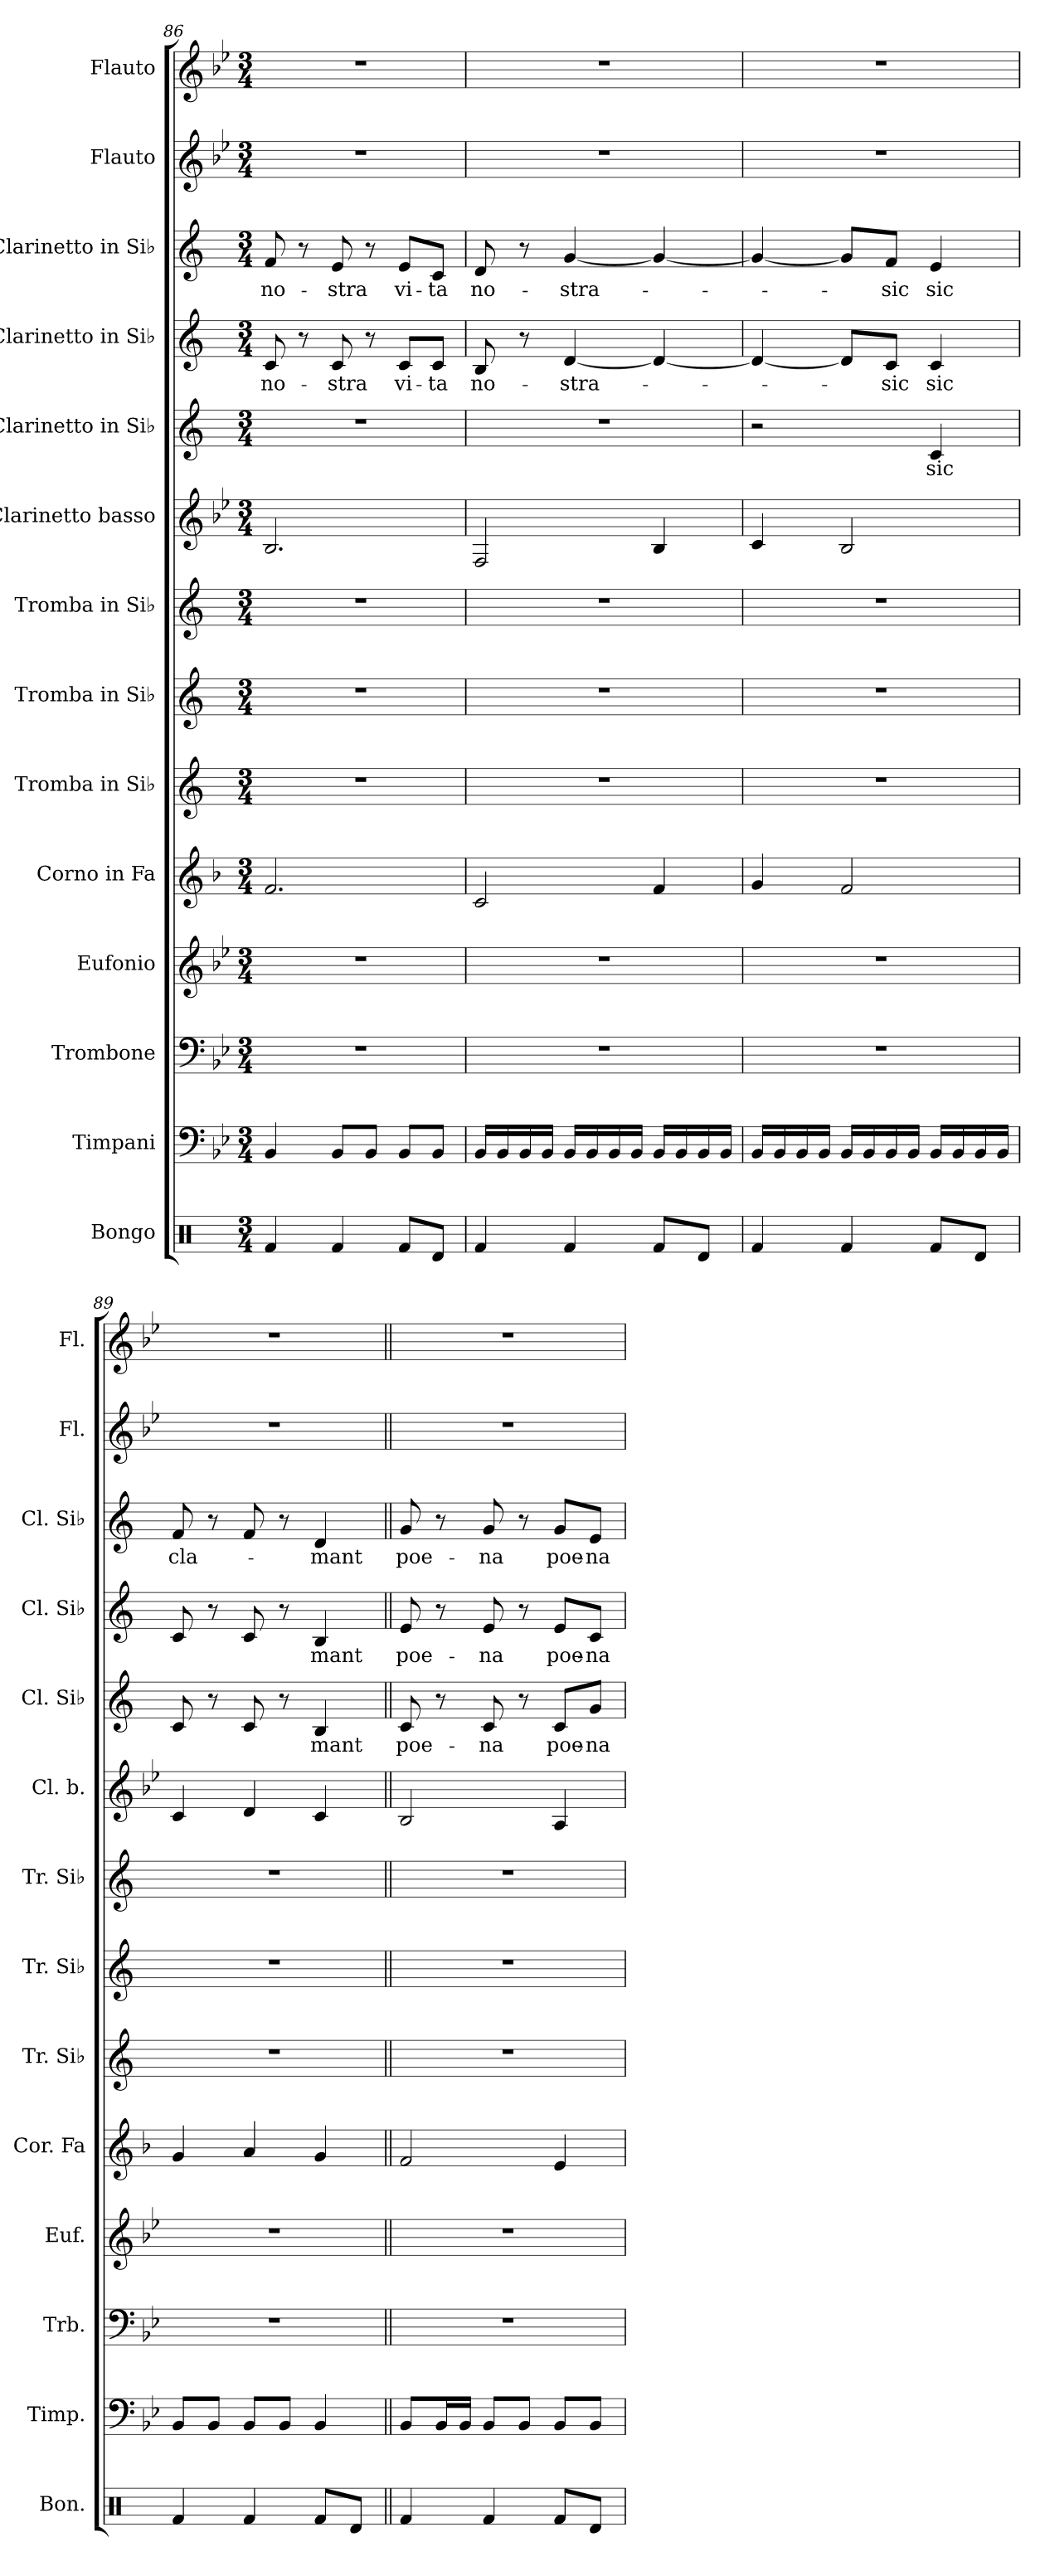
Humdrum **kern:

**kern	**kern	**kern	**kern	**kern	**kern	**kern	**kern	**kern	**kern	**text	**kern	**text	**kern	**text	**kern	**kern
*part14	*part13	*part12	*part11	*part10	*part9	*part8	*part7	*part6	*part5	*part5	*part4	*part4	*part3	*part3	*part2	*part1
*staff14	*staff13	*staff12	*staff11	*staff10	*staff9	*staff8	*staff7	*staff6	*staff5	*staff5	*staff4	*staff4	*staff3	*staff3	*staff2	*staff1
*I"Bongo	*I"Timpani	*I"Trombone	*I"Eufonio	*I"Corno in Fa	*I"Tromba in Si♭	*I"Tromba in Si♭	*I"Tromba in Si♭	*I"Clarinetto basso	*I"Clarinetto in Si♭	*	*I"Clarinetto in Si♭	*	*I"Clarinetto in Si♭	*	*I"Flauto	*I"Flauto
*I'Bon.	*I'Timp.	*I'Trb.	*I'Euf.	*I'Cor. Fa	*I'Tr. Si♭	*I'Tr. Si♭	*I'Tr. Si♭	*I'Cl. b.	*I'Cl. Si♭	*	*I'Cl. Si♭	*	*I'Cl. Si♭	*	*I'Fl.	*I'Fl.
*clefX	*clefF4	*clefF4	*clefG2	*clefG2	*clefG2	*clefG2	*clefG2	*clefG2	*clefG2	*	*clefG2	*	*clefG2	*	*clefG2	*clefG2
*	*	*	*ITrd8c14	*ITrd4c7	*ITrd1c2	*ITrd1c2	*ITrd1c2	*ITrd8c14	*ITrd1c2	*	*ITrd1c2	*	*ITrd1c2	*	*	*
*k[]	*k[b-e-]	*k[b-e-]	*k[b-e-]	*k[b-e-]	*k[b-e-]	*k[b-e-]	*k[b-e-]	*k[b-e-]	*k[b-e-]	*	*k[b-e-]	*	*k[b-e-]	*	*k[b-e-]	*k[b-e-]
*M3/4	*M3/4	*M3/4	*M3/4	*M3/4	*M3/4	*M3/4	*M3/4	*M3/4	*M3/4	*	*M3/4	*	*M3/4	*	*M3/4	*M3/4
=86	=86	=86	=86	=86	=86	=86	=86	=86	=86	=86	=86	=86	=86	=86	=86	=86
!	!	!	!	!	!	!	!	!	!	!	!	!LO:LY:b	!	!LO:LY:b	!	!
4Rf/	4BB-/	2.r	2.r	2.B-/	2.r	2.r	2.r	2.BB-/	2.r	.	8B-/	no-	8e-/	no-	2.r	2.r
.	.	.	.	.	.	.	.	.	.	.	8r	.	8r	.	.	.
!	!	!	!	!	!	!	!	!	!	!	!	!LO:LY:b	!	!LO:LY:b	!	!
4Rf/	8BB-/L	.	.	.	.	.	.	.	.	.	8B-/	-stra	8d/	-stra	.	.
.	8BB-/J	.	.	.	.	.	.	.	.	.	8r	.	8r	.	.	.
!	!	!	!	!	!	!	!	!	!	!	!	!LO:LY:b	!	!LO:LY:b	!	!
8Rf/L	8BB-/L	.	.	.	.	.	.	.	.	.	8B-/L	vi-	8d/L	vi-	.	.
!	!	!	!	!	!	!	!	!	!	!	!	!LO:LY:b	!	!LO:LY:b	!	!
8Rd/J	8BB-/J	.	.	.	.	.	.	.	.	.	8B-/J	-ta	8B-/J	-ta	.	.
=87	=87	=87	=87	=87	=87	=87	=87	=87	=87	=87	=87	=87	=87	=87	=87	=87
!	!	!	!	!	!	!	!	!	!	!	!	!LO:LY:b	!	!LO:LY:b	!	!
4Rf/	16BB-/LL	2.r	2.r	2F/	2.r	2.r	2.r	2FF/	2.r	.	8A/	no-	8c/	no-	2.r	2.r
.	16BB-/	.	.	.	.	.	.	.	.	.	.	.	.	.	.	.
.	16BB-/	.	.	.	.	.	.	.	.	.	8r	.	8r	.	.	.
.	16BB-/JJ	.	.	.	.	.	.	.	.	.	.	.	.	.	.	.
!	!	!	!	!	!	!	!	!	!	!	!	!LO:LY:b	!	!LO:LY:b	!	!
4Rf/	16BB-/LL	.	.	.	.	.	.	.	.	.	[4c/	-stra-	[4f/	-stra-	.	.
.	16BB-/	.	.	.	.	.	.	.	.	.	.	.	.	.	.	.
.	16BB-/	.	.	.	.	.	.	.	.	.	.	.	.	.	.	.
.	16BB-/JJ	.	.	.	.	.	.	.	.	.	.	.	.	.	.	.
8Rf/L	16BB-/LL	.	.	4B-/	.	.	.	4BB-/	.	.	4c/_	.	4f/_	.	.	.
.	16BB-/	.	.	.	.	.	.	.	.	.	.	.	.	.	.	.
8Rd/J	16BB-/	.	.	.	.	.	.	.	.	.	.	.	.	.	.	.
.	16BB-/JJ	.	.	.	.	.	.	.	.	.	.	.	.	.	.	.
=88	=88	=88	=88	=88	=88	=88	=88	=88	=88	=88	=88	=88	=88	=88	=88	=88
4Rf/	16BB-/LL	2.r	2.r	4c/	2.r	2.r	2.r	4C/	2r	.	4c/_	.	4f/_	.	2.r	2.r
.	16BB-/	.	.	.	.	.	.	.	.	.	.	.	.	.	.	.
.	16BB-/	.	.	.	.	.	.	.	.	.	.	.	.	.	.	.
.	16BB-/JJ	.	.	.	.	.	.	.	.	.	.	.	.	.	.	.
4Rf/	16BB-/LL	.	.	2B-/	.	.	.	2BB-/	.	.	8c/L]	.	8f/L]	.	.	.
.	16BB-/	.	.	.	.	.	.	.	.	.	.	.	.	.	.	.
!	!	!	!	!	!	!	!	!	!	!	!	!LO:LY:b	!	!LO:LY:b	!	!
.	16BB-/	.	.	.	.	.	.	.	.	.	8B-/J	-sic	8e-/J	-sic	.	.
.	16BB-/JJ	.	.	.	.	.	.	.	.	.	.	.	.	.	.	.
!	!	!	!	!	!	!	!	!	!	!LO:LY:b	!	!LO:LY:b	!	!LO:LY:b	!	!
8Rf/L	16BB-/LL	.	.	.	.	.	.	.	4B-/	sic	4B-/	sic	4d/	sic	.	.
.	16BB-/	.	.	.	.	.	.	.	.	.	.	.	.	.	.	.
8Rd/J	16BB-/	.	.	.	.	.	.	.	.	.	.	.	.	.	.	.
.	16BB-/JJ	.	.	.	.	.	.	.	.	.	.	.	.	.	.	.
!!LO:PB:g=z
=89	=89	=89	=89	=89	=89	=89	=89	=89	=89	=89	=89	=89	=89	=89	=89	=89
!	!	!	!	!	!	!	!	!	!	!	!	!	!	!LO:LY:b	!	!
4Rf/	8BB-/L	2.r	2.r	4c/	2.r	2.r	2.r	4C/	8B-/	.	8B-/	.	8e-/	cla-	2.r	2.r
.	8BB-/J	.	.	.	.	.	.	.	8r	.	8r	.	8r	.	.	.
4Rf/	8BB-/L	.	.	4d/	.	.	.	4D/	8B-/	.	8B-/	.	8e-/	.	.	.
.	8BB-/J	.	.	.	.	.	.	.	8r	.	8r	.	8r	.	.	.
!	!	!	!	!	!	!	!	!	!	!LO:LY:b	!	!LO:LY:b	!	!LO:LY:b	!	!
8Rf/L	4BB-/	.	.	4c/	.	.	.	4C/	4A/	-mant	4A/	-mant	4c/	-mant	.	.
8Rd/J	.	.	.	.	.	.	.	.	.	.	.	.	.	.	.	.
=90||	=90||	=90||	=90||	=90||	=90||	=90||	=90||	=90||	=90||	=90||	=90||	=90||	=90||	=90||	=90||	=90||
!	!	!	!	!	!	!	!	!	!	!LO:LY:b	!	!LO:LY:b	!	!LO:LY:b	!	!
4Rf/	8BB-/L	2.r	2.r	2B-/	2.r	2.r	2.r	2BB-/	8B-/	poe-	8d/	poe-	8f/	poe-	2.r	2.r
.	16BB-/L	.	.	.	.	.	.	.	8r	.	8r	.	8r	.	.	.
.	16BB-/JJ	.	.	.	.	.	.	.	.	.	.	.	.	.	.	.
!	!	!	!	!	!	!	!	!	!	!LO:LY:b	!	!LO:LY:b	!	!LO:LY:b	!	!
4Rf/	8BB-/L	.	.	.	.	.	.	.	8B-/	-na	8d/	-na	8f/	-na	.	.
.	8BB-/J	.	.	.	.	.	.	.	8r	.	8r	.	8r	.	.	.
!	!	!	!	!	!	!	!	!	!	!LO:LY:b	!	!LO:LY:b	!	!LO:LY:b	!	!
8Rf/L	8BB-/L	.	.	4A/	.	.	.	4AA/	8B-/L	poe-	8d/L	poe-	8f/L	poe-	.	.
!	!	!	!	!	!	!	!	!	!	!LO:LY:b	!	!LO:LY:b	!	!LO:LY:b	!	!
8Rd/J	8BB-/J	.	.	.	.	.	.	.	8f/J	-na	8B-/J	-na	8d/J	-na	.	.
=	=	=	=	=	=	=	=	=	=	=	=	=	=	=	=	=
*-	*-	*-	*-	*-	*-	*-	*-	*-	*-	*-	*-	*-	*-	*-	*-	*-
